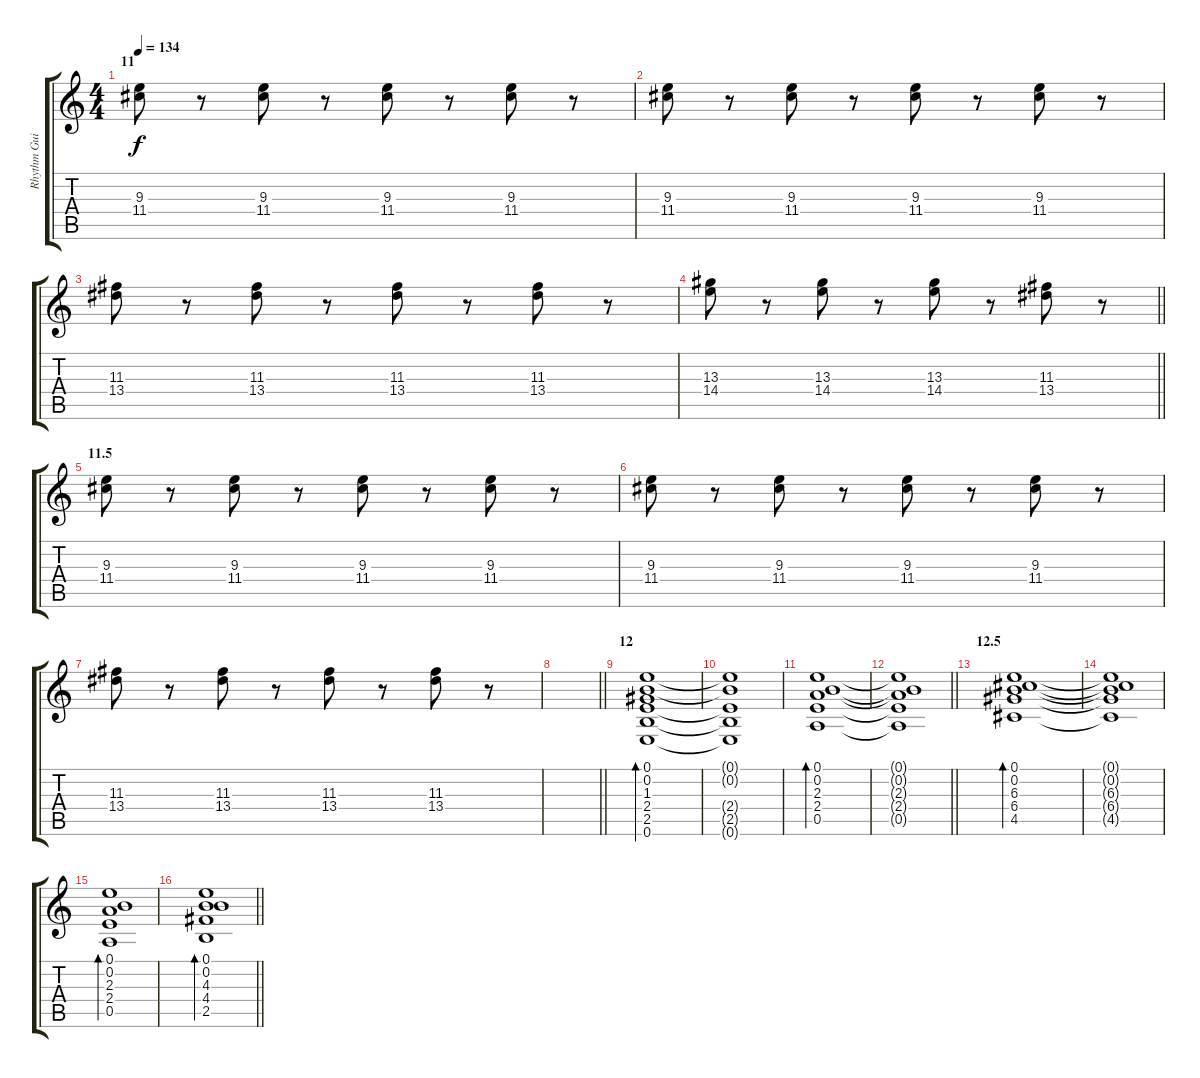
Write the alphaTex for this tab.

\track ("Rhythm Guitar" "Rhythm Gui") {instrument acousticguitarsteel}
\staff {score tabs}
\tuning (E4 B3 G3 D3 A2 E2) {hide}
\ts (4 4)
\section ("" "11")
\tempo 134
\clef g2
\ks c
(9.3 11.4).8{dy f} r.8 (9.3 11.4).8 r.8 (9.3 11.4).8 r.8 (9.3 11.4).8 r.8 |
(9.3 11.4).8 r.8 (9.3 11.4).8 r.8 (9.3 11.4).8 r.8 (9.3 11.4).8 r.8 |
(11.3 13.4).8 r.8 (11.3 13.4).8 r.8 (11.3 13.4).8 r.8 (11.3 13.4).8 r.8 |
\barLineRight lightlight
(13.3 14.4).8 r.8 (13.3 14.4).8 r.8 (13.3 14.4).8 r.8 (11.3 13.4).8 r.8 |
\section ("" "11.5")
(9.3 11.4).8 r.8 (9.3 11.4).8 r.8 (9.3 11.4).8 r.8 (9.3 11.4).8 r.8 |
(9.3 11.4).8 r.8 (9.3 11.4).8 r.8 (9.3 11.4).8 r.8 (9.3 11.4).8 r.8 |
(11.3 13.4).8 r.8 (11.3 13.4).8 r.8 (11.3 13.4).8 r.8 (11.3 13.4).8 r.8 |
\barLineRight lightlight
|
\section ("" "12")
(0.1 0.2 1.3 2.4 2.5 0.6).1{bd 60} |
(0.1{t} 0.2{t} 2.4{t} 2.5{t} 0.6{t}).1 |
(0.1 0.2 2.3 2.4 0.5).1{bd 60} |
\barLineRight lightlight
(0.1{t} 0.2{t} 2.3{t} 2.4{t} 0.5{t}).1 |
\section ("" "12.5")
(0.1 0.2 6.3 6.4 4.5).1{bd 60} |
(0.1{t} 0.2{t} 6.3{t} 6.4{t} 4.5{t}).1 |
(0.1 0.2 2.3 2.4 0.5).1{bd 60} |
\barLineRight lightlight
(0.1 0.2 4.3 4.4 2.5).1{bd 60}
